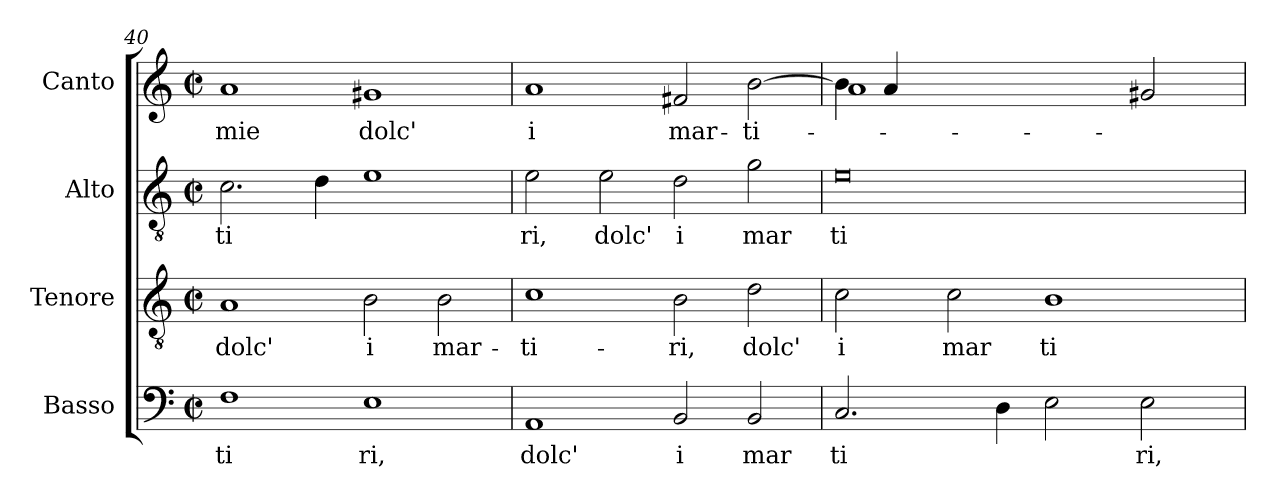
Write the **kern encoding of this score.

**kern	**text	**kern	**text	**kern	**text	**kern	**text
*part4	*part4	*part3	*part3	*part2	*part2	*part1	*part1
*staff4	*staff4	*staff3	*staff3	*staff2	*staff2	*staff1	*staff1
*I"Basso	*	*I"Tenore	*	*I"Alto	*	*I"Canto	*
*clefF4	*	*clefGv2	*	*clefGv2	*	*clefG2	*
*M2/2	*	*M2/2	*	*M2/2	*	*M2/2	*
*met(c|)	*	*met(c|)	*	*met(c|)	*	*met(c|)	*
=40	=40	=40	=40	=40	=40	=40	=40
!	!LO:LY:b:cj	!	!LO:LY:b:cj	!	!LO:LY:b:cj	!	!LO:LY:b:cj
1F	ti	1A	dolc'	2.c\	ti	1a	mie
.	.	.	.	4d\	.	.	.
!	!LO:LY:b:cj	!	!LO:LY:b:cj	!	!	!	!LO:LY:b:cj
1E	ri,	2B\	i	1e	.	1g#X	dolc'
!	!	!	!LO:LY:b:cj	!	!	!	!
.	.	2B\	mar-	.	.	.	.
=41	=41	=41	=41	=41	=41	=41	=41
!	!LO:LY:b:cj	!	!LO:LY:b:cj	!	!LO:LY:b:cj	!	!LO:LY:b:cj
1AA	dolc'	1c	-ti-	2e\	ri,	1a	i
!	!	!	!	!	!LO:LY:b:cj	!	!
.	.	.	.	2e\	dolc'	.	.
!	!LO:LY:b:cj	!	!LO:LY:b:cj	!	!LO:LY:b:cj	!	!LO:LY:b:cj
2BB/	i	2B\	-ri,	2d\	i	2f#X/	mar-
!	!LO:LY:b:cj	!	!LO:LY:b:cj	!	!LO:LY:b:cj	!	!LO:LY:b:cj
2BB/	mar	2d\	dolc'	2g\	mar	[>2b\	-ti-
!!LO:LB:g=z
=42	=42	=42	=42	=42	=42	=42	=42
!	!LO:LY:b:cj	!	!LO:LY:b:cj	!	!LO:LY:b:cj	!	!
*	*	*	*	*	*	*^	*
*	*	*	*	*	*	*	*^	*
2.C/	ti	2c\	i	0e	ti	4b\]	1a	4ryy	.
.	.	.	.	.	.	4a/	.	16.ryy	.
.	.	.	.	.	.	.	.	1ryy	.
!	!	!	!LO:LY:b:cj	!	!	!	!	!	!
.	.	2c\	mar	.	.	1ryy	.	.	.
4D\	.	.	.	.	.	.	.	.	.
!	!	!	!LO:LY:b:cj	!	!	!	!	!	!
2E\	.	1B	ti	.	.	.	1ryy	.	.
.	.	.	.	.	.	.	.	2ryy	.
!	!LO:LY:b:cj	!	!	!	!	!	!	!	!
2E\	ri,	.	.	.	.	2g#/	.	.	.
.	.	.	.	.	.	.	.	8ryy	.
.	.	.	.	.	.	.	.	32ryy	.
*	*	*	*	*	*	*v	*v	*v	*
=	=	=	=	=	=	=	=
*-	*-	*-	*-	*-	*-	*-	*-
